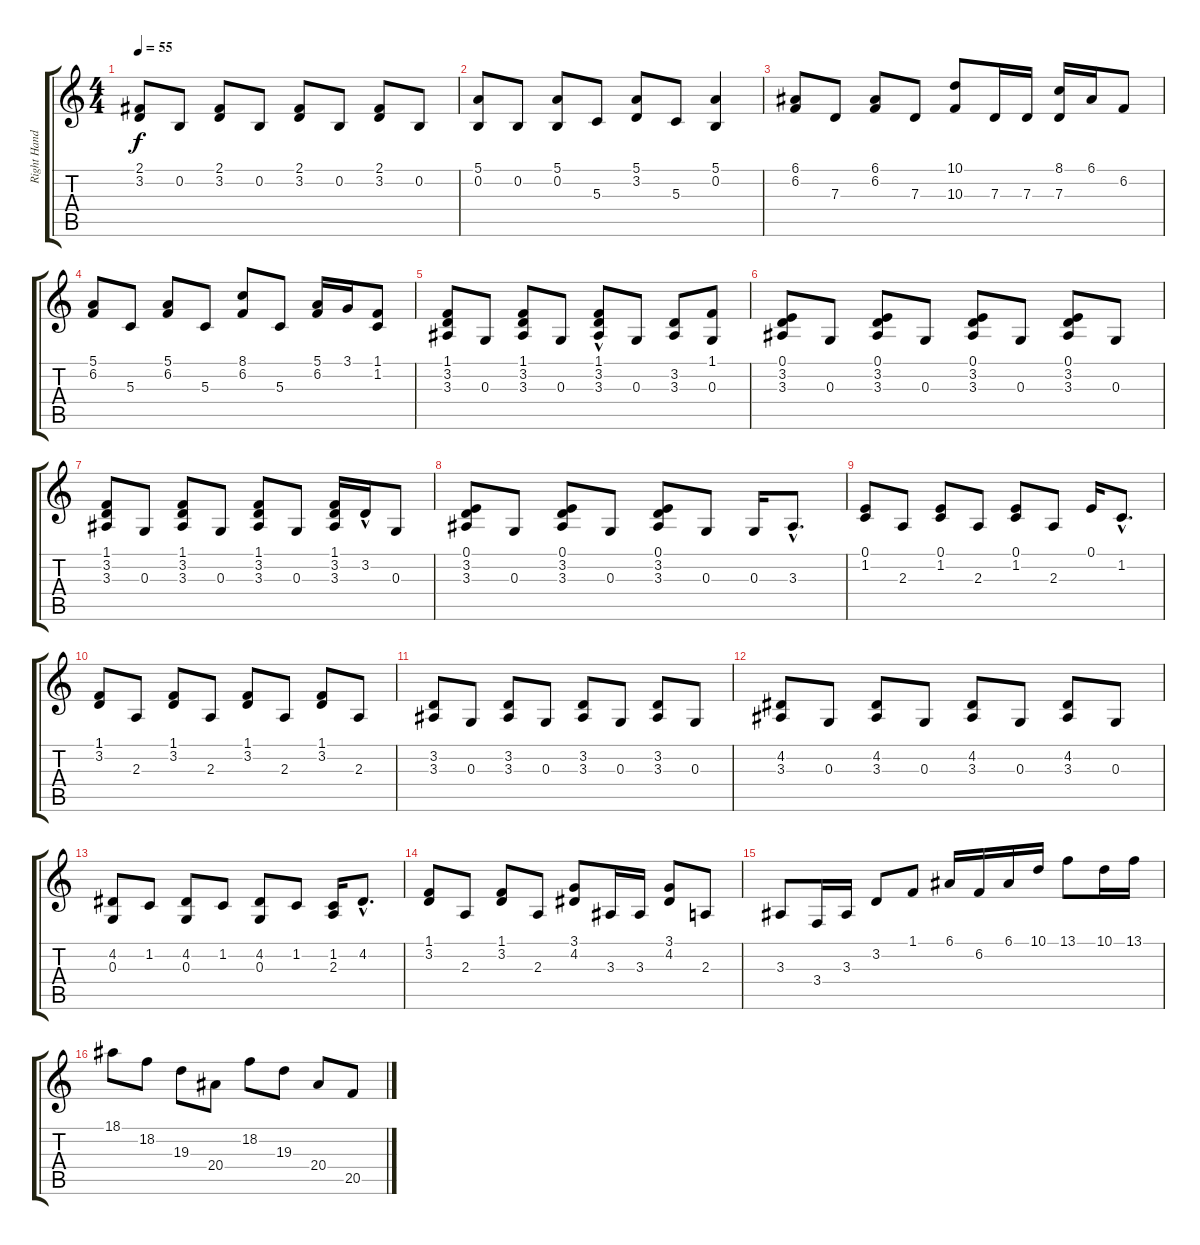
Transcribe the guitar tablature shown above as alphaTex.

\track ("Right Hand" "Right Hand") {instrument acousticgrandpiano}
\staff {score tabs}
\tuning (E4 B3 G3 D3 A2 E2) {hide}
\ts (4 4)
\tempo 55
\clef g2
\ks c
(2.1 3.2).8{dy f instrument acousticgrandpiano} 0.2.8 (2.1 3.2).8 0.2.8 (2.1 3.2).8 0.2.8 (2.1 3.2).8 0.2.8 |
(5.1 0.2).8 0.2.8 (5.1 0.2).8 5.3.8 (5.1 3.2).8 5.3.8 (5.1 0.2).4 |
(6.1 6.2).8 7.3.8 (6.1 6.2).8 7.3.8 (10.1 10.3).8 7.3.16 7.3.16 (8.1 7.3).16 6.1.16 6.2.8 |
(5.1 6.2).8 5.3.8 (5.1 6.2).8 5.3.8 (8.1 6.2).8 5.3.8 (5.1 6.2).16 3.1.16 (1.1 1.2).8 |
(1.1 3.2 3.3).8 0.3.8 (1.1 3.2 3.3).8 0.3.8 (1.1{hac} 3.2 3.3).8 0.3.8 (3.2 3.3).8 (1.1 0.3).8 |
(0.1 3.2 3.3).8 0.3.8 (0.1 3.2 3.3).8 0.3.8 (0.1 3.2 3.3).8 0.3.8 (0.1 3.2 3.3).8 0.3.8 |
(1.1 3.2 3.3).8 0.3.8 (1.1 3.2 3.3).8 0.3.8 (1.1 3.2 3.3).8 0.3.8 (1.1 3.2 3.3).16 3.2{hac}.16 0.3.8 |
(0.1 3.2 3.3).8 0.3.8 (0.1 3.2 3.3).8 0.3.8 (0.1 3.2 3.3).8 0.3.8 0.3.16 3.3{hac}.8{d} |
(0.1 1.2).8 2.3.8 (0.1 1.2).8 2.3.8 (0.1 1.2).8 2.3.8 0.1.16 1.2{hac}.8{d} |
(1.1 3.2).8 2.3.8 (1.1 3.2).8 2.3.8 (1.1 3.2).8 2.3.8 (1.1 3.2).8 2.3.8 |
(3.2 3.3).8 0.3.8 (3.2 3.3).8 0.3.8 (3.2 3.3).8 0.3.8 (3.2 3.3).8 0.3.8 |
(4.2 3.3).8 0.3.8 (4.2 3.3).8 0.3.8 (4.2 3.3).8 0.3.8 (4.2 3.3).8 0.3.8 |
(4.2 0.3).8 1.2.8 (4.2 0.3).8 1.2.8 (4.2 0.3).8 1.2.8 (1.2 2.3).16 4.2{hac}.8{d} |
(1.1 3.2).8 2.3.8 (1.1 3.2).8 2.3.8 (3.1 4.2).8 3.3.16 3.3.16 (3.1 4.2).8 2.3.8 |
3.3.8 3.4.16 3.3.16 3.2.8 1.1.8 6.1.16 6.2.16 6.1.16 10.1.16 13.1.8 10.1.16 13.1.16 |
18.1.8 18.2.8 19.3.8 20.4.8 18.2.8 19.3.8 20.4.8 20.5.8
